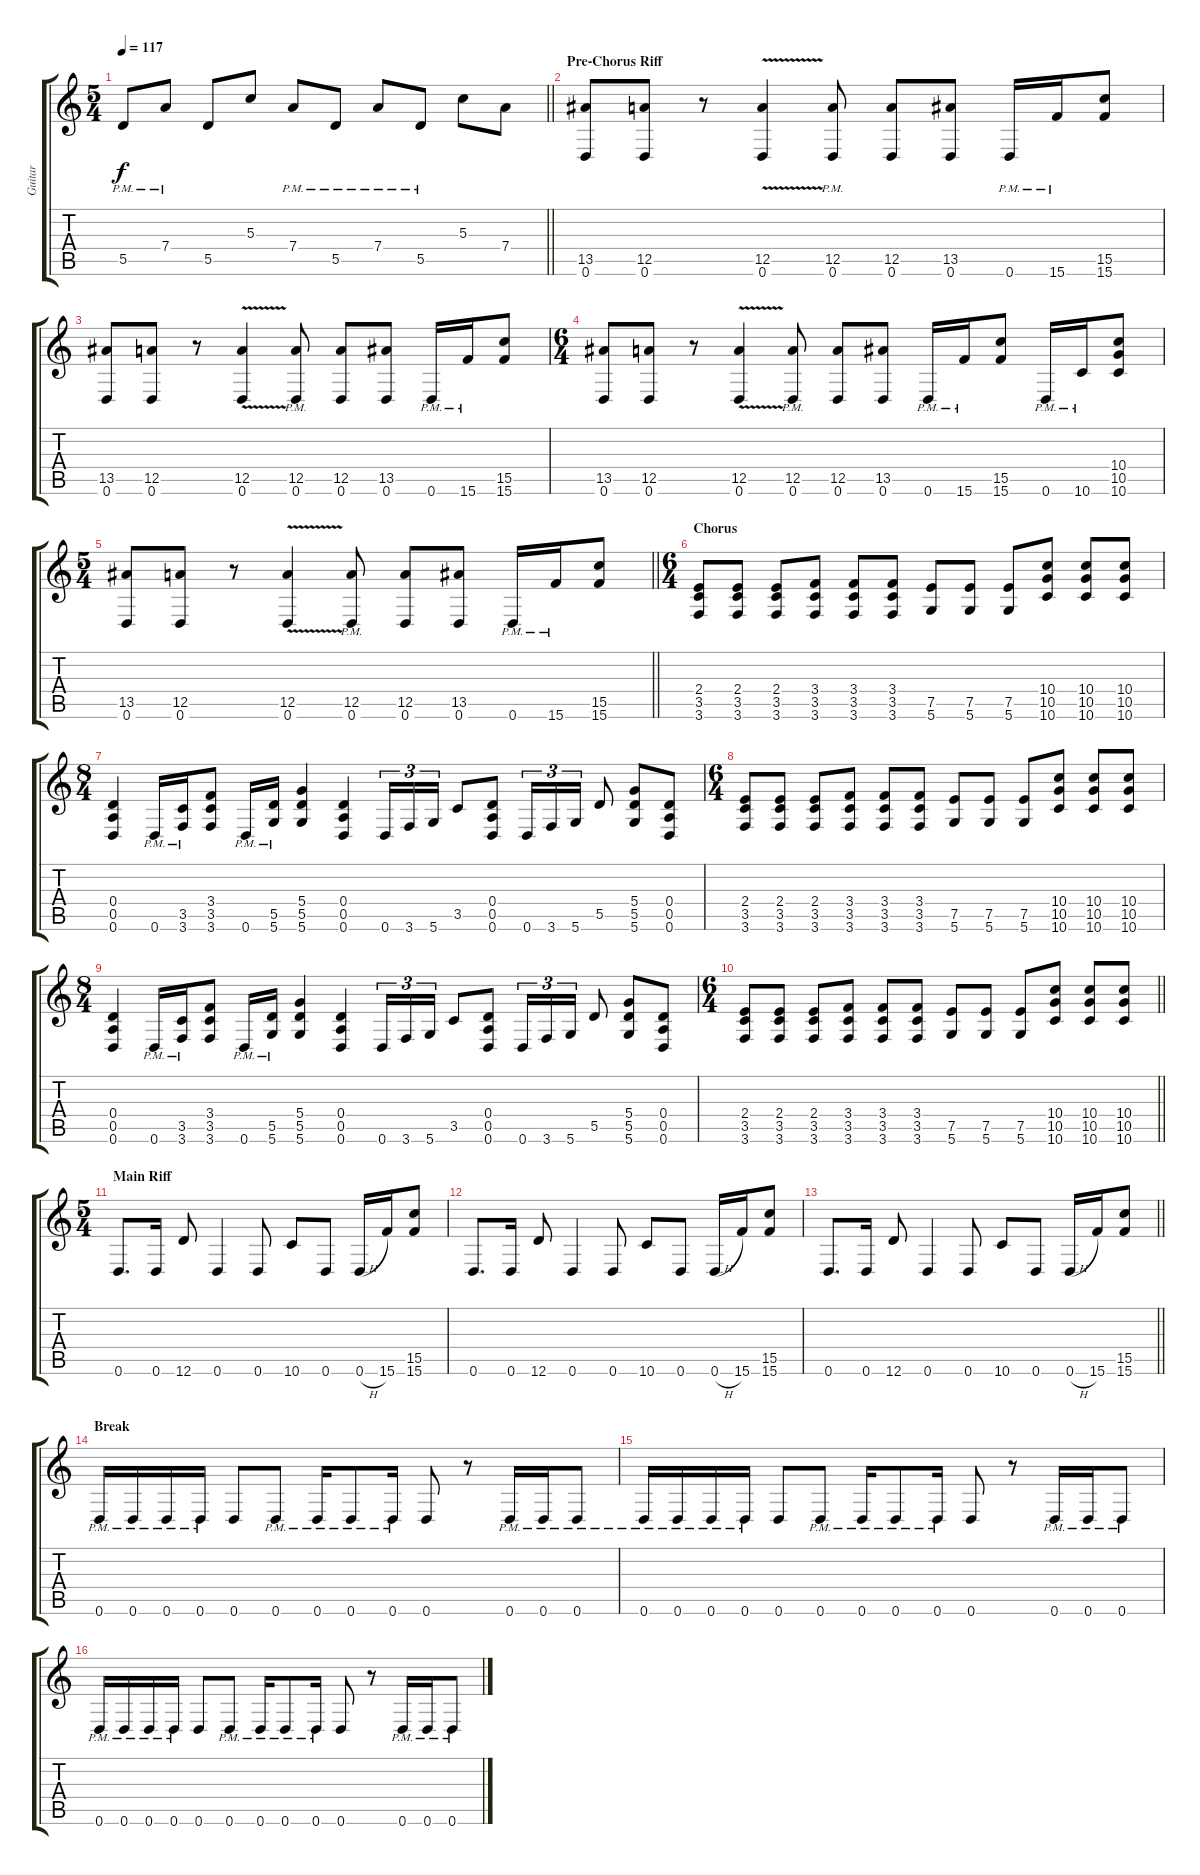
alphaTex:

\track ("Guitar" "Guitar") {instrument distortionguitar}
\staff {score tabs}
\tuning (E4 B3 G3 D3 A2 D2) {hide}
\ts (5 4)
\tempo 117
\clef g2
\barLineRight lightlight
\ks c
5.5{pm}.8{dy f} 7.4{pm}.8 5.5.8 5.3.8 7.4{pm}.8 5.5{pm}.8 7.4{pm}.8 5.5{pm}.8 5.3.8 7.4.8 |
\section ("" "Pre-Chorus Riff")
(13.5 0.6).8 (12.5 0.6).8 r.8 (12.5{v} 0.6).4 (12.5{pm} 0.6{pm}).8 (12.5 0.6).8 (13.5 0.6).8 0.6{pm}.16 15.6{pm}.16 (15.5 15.6).8 |
(13.5 0.6).8 (12.5 0.6).8 r.8 (12.5{v} 0.6).4 (12.5{pm} 0.6{pm}).8 (12.5 0.6).8 (13.5 0.6).8 0.6{pm}.16 15.6{pm}.16 (15.5 15.6).8 |
\ts (6 4)
(13.5 0.6).8 (12.5 0.6).8 r.8 (12.5{v} 0.6).4 (12.5{pm} 0.6{pm}).8 (12.5 0.6).8 (13.5 0.6).8 0.6{pm}.16 15.6{pm}.16 (15.5 15.6).8 0.6{pm}.16 10.6{pm}.16 (10.4 10.5 10.6).8 |
\ts (5 4)
\barLineRight lightlight
(13.5 0.6).8 (12.5 0.6).8 r.8 (12.5{v} 0.6).4 (12.5{pm} 0.6{pm}).8 (12.5 0.6).8 (13.5 0.6).8 0.6{pm}.16 15.6{pm}.16 (15.5 15.6).8 |
\ts (6 4)
\section ("" "Chorus")
(2.4 3.5 3.6).8 (2.4 3.5 3.6).8 (2.4 3.5 3.6).8 (3.4 3.5 3.6).8 (3.4 3.5 3.6).8 (3.4 3.5 3.6).8 (7.5 5.6).8 (7.5 5.6).8 (7.5 5.6).8 (10.4 10.5 10.6).8 (10.4 10.5 10.6).8 (10.4 10.5 10.6).8 |
\ts (8 4)
(0.4 0.5 0.6).4 0.6{pm}.16 (3.5{pm} 3.6{pm}).16 (3.4 3.5 3.6).8 0.6{pm}.16 (5.5{pm} 5.6{pm}).16 (5.4 5.5 5.6).4 (0.4 0.5 0.6).4 0.6.16{tu (3 2)} 3.6.16{tu (3 2)} 5.6.16{tu (3 2)} 3.5.8 (0.4 0.5 0.6).8 0.6.16{tu (3 2)} 3.6.16{tu (3 2)} 5.6.16{tu (3 2)} 5.5.8 (5.4 5.5 5.6).8 (0.4 0.5 0.6).8 |
\ts (6 4)
(2.4 3.5 3.6).8 (2.4 3.5 3.6).8 (2.4 3.5 3.6).8 (3.4 3.5 3.6).8 (3.4 3.5 3.6).8 (3.4 3.5 3.6).8 (7.5 5.6).8 (7.5 5.6).8 (7.5 5.6).8 (10.4 10.5 10.6).8 (10.4 10.5 10.6).8 (10.4 10.5 10.6).8 |
\ts (8 4)
(0.4 0.5 0.6).4 0.6{pm}.16 (3.5{pm} 3.6{pm}).16 (3.4 3.5 3.6).8 0.6{pm}.16 (5.5{pm} 5.6{pm}).16 (5.4 5.5 5.6).4 (0.4 0.5 0.6).4 0.6.16{tu (3 2)} 3.6.16{tu (3 2)} 5.6.16{tu (3 2)} 3.5.8 (0.4 0.5 0.6).8 0.6.16{tu (3 2)} 3.6.16{tu (3 2)} 5.6.16{tu (3 2)} 5.5.8 (5.4 5.5 5.6).8 (0.4 0.5 0.6).8 |
\ts (6 4)
\barLineRight lightlight
(2.4 3.5 3.6).8 (2.4 3.5 3.6).8 (2.4 3.5 3.6).8 (3.4 3.5 3.6).8 (3.4 3.5 3.6).8 (3.4 3.5 3.6).8 (7.5 5.6).8 (7.5 5.6).8 (7.5 5.6).8 (10.4 10.5 10.6).8 (10.4 10.5 10.6).8 (10.4 10.5 10.6).8 |
\ts (5 4)
\section ("" "Main Riff")
0.6.8{d} 0.6.16 12.6.8 0.6.4 0.6.8 10.6.8 0.6.8 0.6{h}.16 15.6.16 (15.5 15.6).8 |
0.6.8{d} 0.6.16 12.6.8 0.6.4 0.6.8 10.6.8 0.6.8 0.6{h}.16 15.6.16 (15.5 15.6).8 |
\barLineRight lightlight
0.6.8{d} 0.6.16 12.6.8 0.6.4 0.6.8 10.6.8 0.6.8 0.6{h}.16 15.6.16 (15.5 15.6).8 |
\section ("" "Break")
0.6{pm}.16 0.6{pm}.16 0.6{pm}.16 0.6{pm}.16 0.6.8 0.6{pm}.8 0.6{pm}.16 0.6{pm}.8 0.6{pm}.16 0.6.8 r.8 0.6{pm}.16 0.6{pm}.16 0.6{pm}.8 |
0.6{pm}.16 0.6{pm}.16 0.6{pm}.16 0.6{pm}.16 0.6.8 0.6{pm}.8 0.6{pm}.16 0.6{pm}.8 0.6{pm}.16 0.6.8 r.8 0.6{pm}.16 0.6{pm}.16 0.6{pm}.8 |
0.6{pm}.16 0.6{pm}.16 0.6{pm}.16 0.6{pm}.16 0.6.8 0.6{pm}.8 0.6{pm}.16 0.6{pm}.8 0.6{pm}.16 0.6.8 r.8 0.6{pm}.16 0.6{pm}.16 0.6{pm}.8
